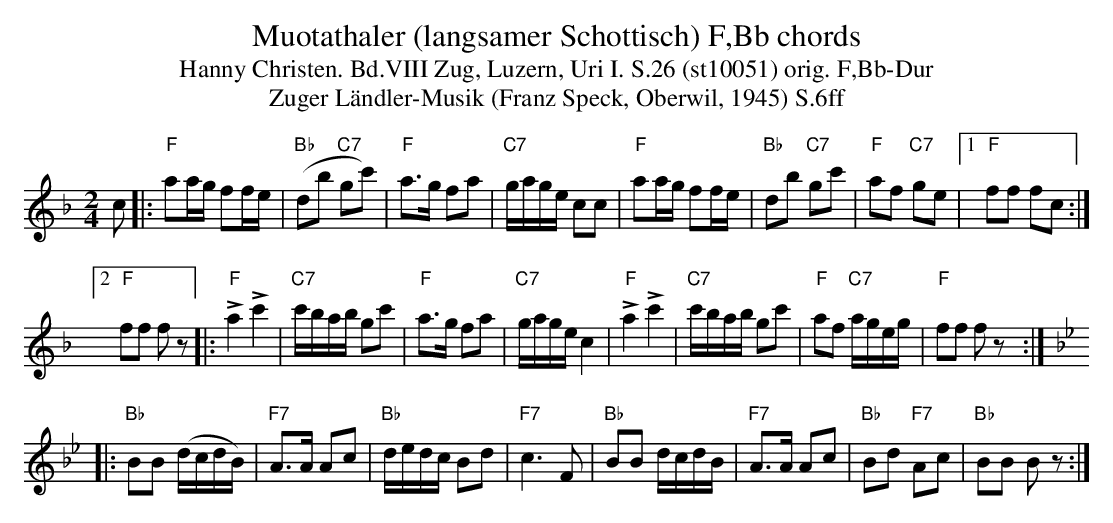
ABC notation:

X:1
T: Muotathaler (langsamer Schottisch) F,Bb chords
T:Hanny Christen. Bd.VIII Zug, Luzern, Uri I. S.26 (st10051) orig. F,Bb-Dur
T: Zuger L\"andler-Musik (Franz Speck, Oberwil, 1945) S.6ff
M:2/4
L:1/16
K:F %%MIDI gchordon
c2 |: "F"a2ag f2fe | "Bb"(d2b2 "C7"g2c'2) | "F"a3g f2a2 | "C7"gage c2c2 | "F"a2ag f2fe | "Bb"d2b2 "C7"g2c'2 | "F"a2f2 "C7"g2e2 |1 "F"f2f2 f2c2 :|2
"F"f2f2 f2z2 |: "F"+>+a4 +>+c'4 | "C7"c'bab g2c'2 | "F"a3g f2a2 | "C7"gage c4 |  "F"+>+a4 +>+c'4 | "C7"c'bab g2c'2 | "F"a2f2 "C7"ageg | "F"f2f2 f2z2 :: [K:Bb]
"Bb"B2B2 (dcdB) | "F7"A3A A2c2 | "Bb"dedc B2d2 | "F7"c6F2 | "Bb"B2B2 dcdB | "F7"A3A A2c2 | "Bb"B2d2 "F7"A2c2 | "Bb"B2B2 B2z2 :|
